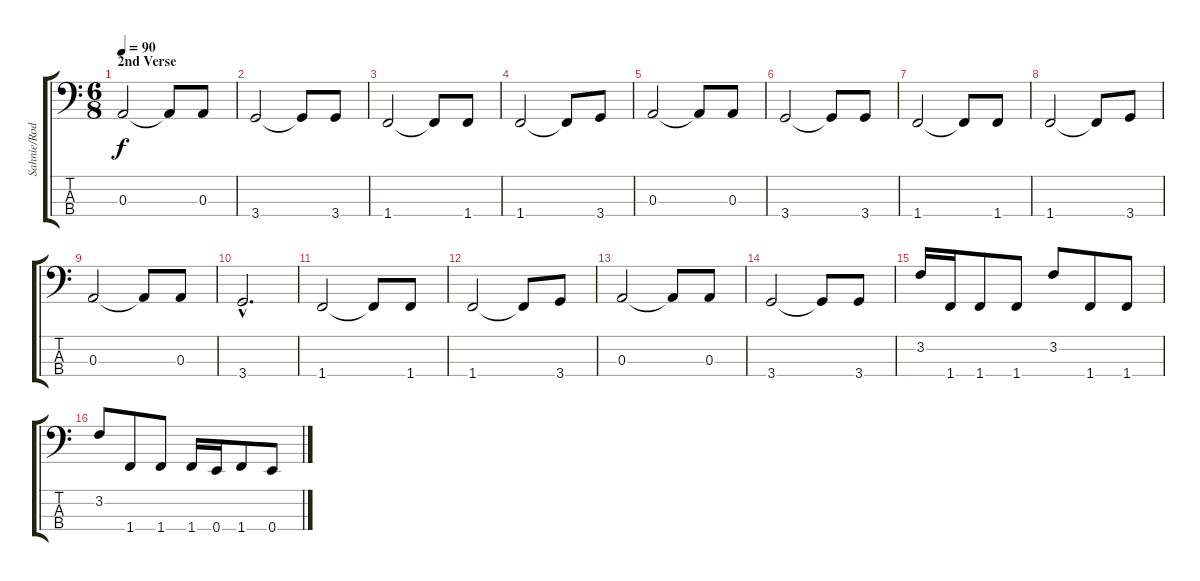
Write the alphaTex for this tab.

\track ("Sahnie/Rod" "Sahnie/Rod") {instrument electricbassfinger}
\staff {score tabs}
\tuning (G2 D2 A1 E1) {hide}
\ts (6 8)
\section ("" "2nd Verse")
\tempo 90
\clef f4
\ks aminor
0.3.2{dy f} 0.3{t}.8 0.3.8 |
3.4.2 3.4{t}.8 3.4.8 |
1.4.2 1.4{t}.8 1.4.8 |
1.4.2 1.4{t}.8 3.4.8 |
0.3.2 0.3{t}.8 0.3.8 |
3.4.2 3.4{t}.8 3.4.8 |
1.4.2 1.4{t}.8 1.4.8 |
1.4.2 1.4{t}.8 3.4.8 |
0.3.2 0.3{t}.8 0.3.8 |
3.4{hac}.2{d} |
1.4.2 1.4{t}.8 1.4.8 |
1.4.2 1.4{t}.8 3.4.8 |
0.3.2 0.3{t}.8 0.3.8 |
3.4.2 3.4{t}.8 3.4.8 |
3.2.16 1.4.16 1.4.8 1.4.8 3.2.8 1.4.8 1.4.8 |
3.2.8 1.4.8 1.4.8 1.4.16 0.4.16 1.4.8 0.4.8
